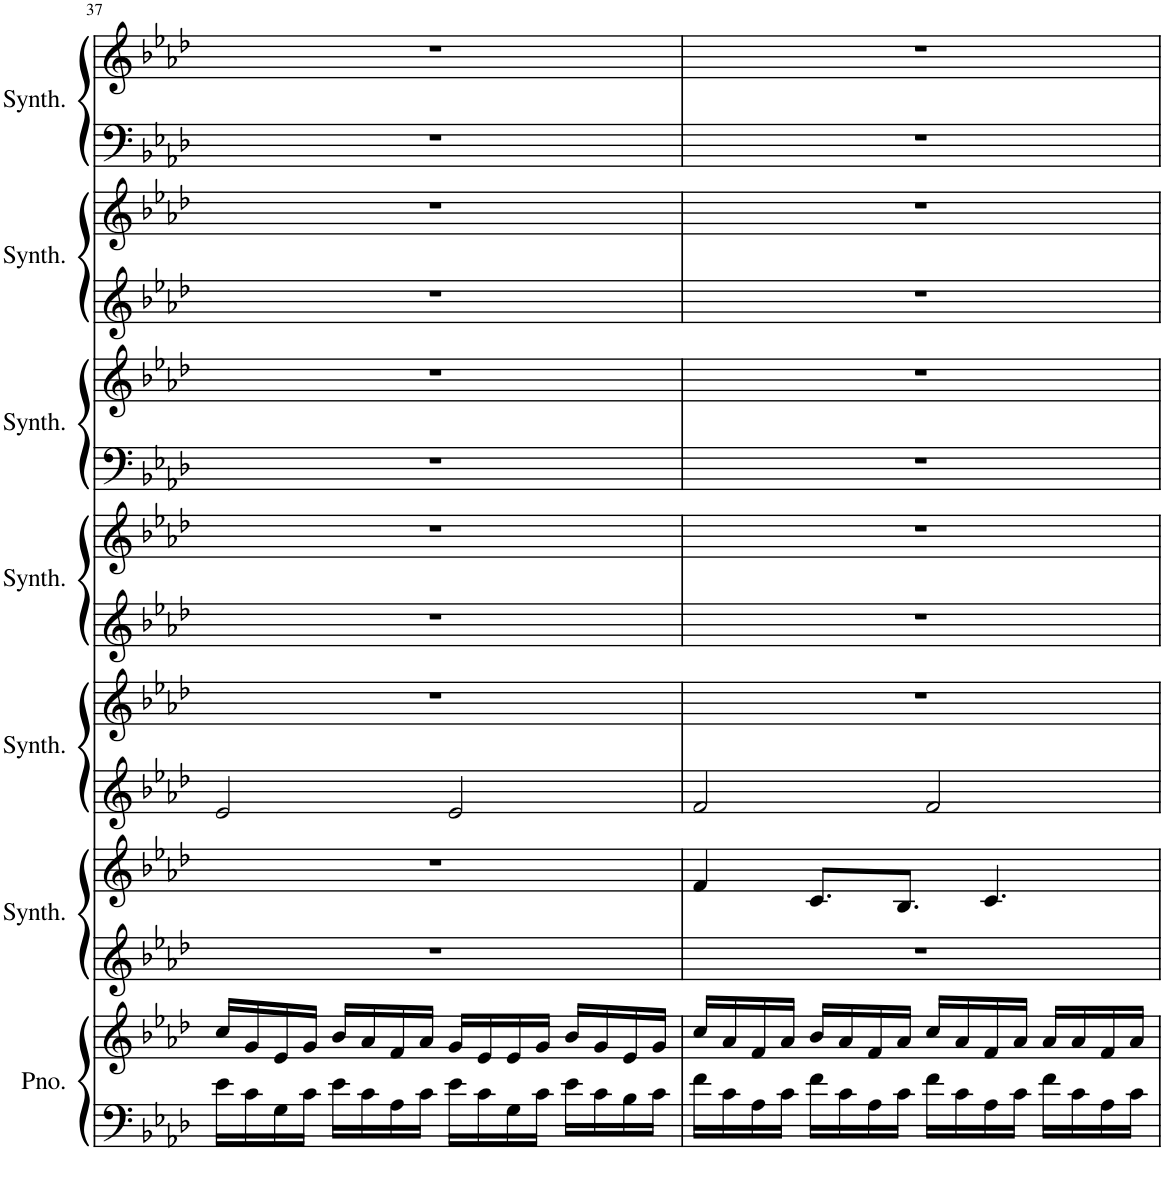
**kern	**kern	**kern	**kern	**kern	**kern	**kern	**kern	**kern	**kern	**kern	**kern	**kern	**kern
*part7	*part7	*part6	*part6	*part5	*part5	*part4	*part4	*part3	*part3	*part2	*part2	*part1	*part1
*staff14	*staff13	*staff12	*staff11	*staff10	*staff9	*staff8	*staff7	*staff6	*staff5	*staff4	*staff3	*staff2	*staff1
*I"Piano	*	*I"Saw Synthesizer	*	*I"Square Synthesizer	*	*I"Metallic Synthesizer	*	*I"Poly Synthesizer	*	*I"New Age Synthesizer	*	*I"Saw Synthesizer	*
*I'Pno.	*	*I'Synth.	*	*I'Synth.	*	*I'Synth.	*	*I'Synth.	*	*I'Synth.	*	*I'Synth.	*
!!LO:PB:g=z
*clefF4	*clefG2	*clefG2	*clefG2	*clefG2	*clefG2	*clefG2	*clefG2	*clefF4	*clefG2	*clefG2	*clefG2	*clefF4	*clefG2
*k[b-e-a-d-]	*k[b-e-a-d-]	*k[b-e-a-d-]	*k[b-e-a-d-]	*k[b-e-a-d-]	*k[b-e-a-d-]	*k[b-e-a-d-]	*k[b-e-a-d-]	*k[b-e-a-d-]	*k[b-e-a-d-]	*k[b-e-a-d-]	*k[b-e-a-d-]	*k[b-e-a-d-]	*k[b-e-a-d-]
*M4/4	*M4/4	*M4/4	*M4/4	*M4/4	*M4/4	*M4/4	*M4/4	*M4/4	*M4/4	*M4/4	*M4/4	*M4/4	*M4/4
=37	=37	=37	=37	=37	=37	=37	=37	=37	=37	=37	=37	=37	=37
16e-\LL	16cc/LL	1r	1r	2e-/	1r	1r	1r	1r	1r	1r	1r	1r	1r
16c\	16g/	.	.	.	.	.	.	.	.	.	.	.	.
16G\	16e-/	.	.	.	.	.	.	.	.	.	.	.	.
16c\JJ	16g/JJ	.	.	.	.	.	.	.	.	.	.	.	.
16e-\LL	16b-/LL	.	.	.	.	.	.	.	.	.	.	.	.
16c\	16a-/	.	.	.	.	.	.	.	.	.	.	.	.
16A-\	16f/	.	.	.	.	.	.	.	.	.	.	.	.
16c\JJ	16a-/JJ	.	.	.	.	.	.	.	.	.	.	.	.
16e-\LL	16g/LL	.	.	2e-/	.	.	.	.	.	.	.	.	.
16c\	16e-/	.	.	.	.	.	.	.	.	.	.	.	.
16G\	16e-/	.	.	.	.	.	.	.	.	.	.	.	.
16c\JJ	16g/JJ	.	.	.	.	.	.	.	.	.	.	.	.
16e-\LL	16b-/LL	.	.	.	.	.	.	.	.	.	.	.	.
16c\	16g/	.	.	.	.	.	.	.	.	.	.	.	.
16B-\	16e-/	.	.	.	.	.	.	.	.	.	.	.	.
16c\JJ	16g/JJ	.	.	.	.	.	.	.	.	.	.	.	.
=38	=38	=38	=38	=38	=38	=38	=38	=38	=38	=38	=38	=38	=38
16f\LL	16cc/LL	1r	4f/	2f/	1r	1r	1r	1r	1r	1r	1r	1r	1r
16c\	16a-/	.	.	.	.	.	.	.	.	.	.	.	.
16A-\	16f/	.	.	.	.	.	.	.	.	.	.	.	.
16c\JJ	16a-/JJ	.	.	.	.	.	.	.	.	.	.	.	.
16f\LL	16b-/LL	.	8.c/L	.	.	.	.	.	.	.	.	.	.
16c\	16a-/	.	.	.	.	.	.	.	.	.	.	.	.
16A-\	16f/	.	.	.	.	.	.	.	.	.	.	.	.
16c\JJ	16a-/JJ	.	8.B-/J	.	.	.	.	.	.	.	.	.	.
16f\LL	16cc/LL	.	.	2f/	.	.	.	.	.	.	.	.	.
16c\	16a-/	.	.	.	.	.	.	.	.	.	.	.	.
16A-\	16f/	.	4.c/	.	.	.	.	.	.	.	.	.	.
16c\JJ	16a-/JJ	.	.	.	.	.	.	.	.	.	.	.	.
16f\LL	16a-/LL	.	.	.	.	.	.	.	.	.	.	.	.
16c\	16a-/	.	.	.	.	.	.	.	.	.	.	.	.
16A-\	16f/	.	.	.	.	.	.	.	.	.	.	.	.
16c\JJ	16a-/JJ	.	.	.	.	.	.	.	.	.	.	.	.
=	=	=	=	=	=	=	=	=	=	=	=	=	=
*-	*-	*-	*-	*-	*-	*-	*-	*-	*-	*-	*-	*-	*-
